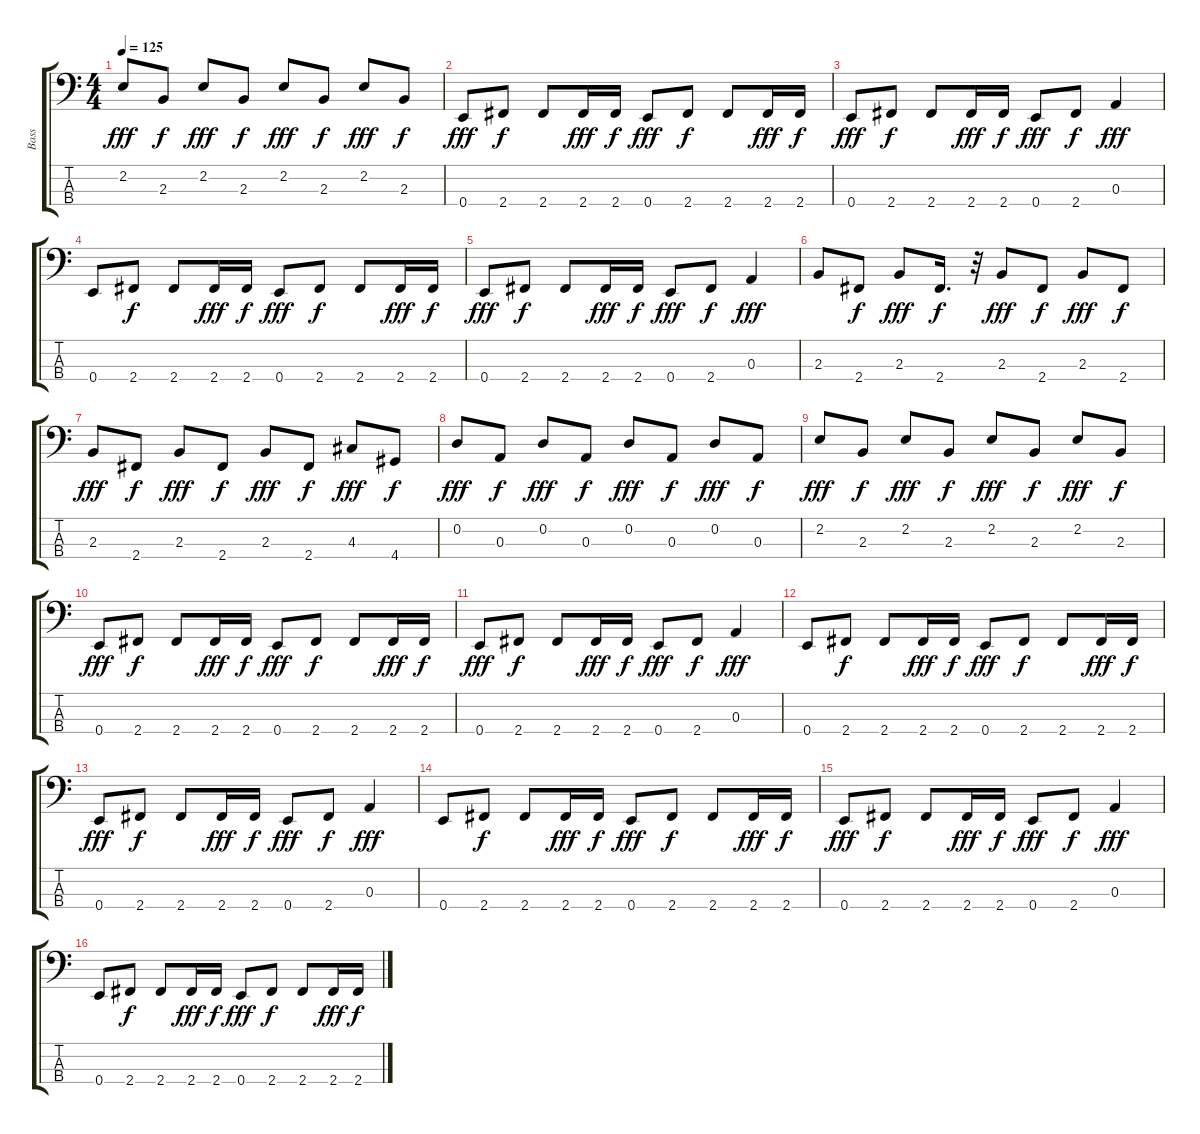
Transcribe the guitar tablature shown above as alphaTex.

\track ("Bass" "Bass") {instrument electricbasspick}
\staff {score tabs}
\tuning (G2 D2 A1 E1) {hide}
\ts (4 4)
\tempo 125
\clef f4
\ks c
2.2.8{dy fff} 2.3.8{dy f} 2.2.8{dy fff} 2.3.8{dy f} 2.2.8{dy fff} 2.3.8{dy f} 2.2.8{dy fff} 2.3.8{dy f} |
0.4.8{dy fff} 2.4.8{dy f} 2.4.8 2.4.16{dy fff} 2.4.16{dy f} 0.4.8{dy fff} 2.4.8{dy f} 2.4.8 2.4.16{dy fff} 2.4.16{dy f} |
0.4.8{dy fff} 2.4.8{dy f} 2.4.8 2.4.16{dy fff} 2.4.16{dy f} 0.4.8{dy fff} 2.4.8{dy f} 0.3.4{dy fff} |
0.4.8 2.4.8{dy f} 2.4.8 2.4.16{dy fff} 2.4.16{dy f} 0.4.8{dy fff} 2.4.8{dy f} 2.4.8 2.4.16{dy fff} 2.4.16{dy f} |
0.4.8{dy fff} 2.4.8{dy f} 2.4.8 2.4.16{dy fff} 2.4.16{dy f} 0.4.8{dy fff} 2.4.8{dy f} 0.3.4{dy fff} |
2.3.8 2.4.8{dy f} 2.3.8{dy fff} 2.4.16{d dy f} r.32 2.3.8{dy fff} 2.4.8{dy f} 2.3.8{dy fff} 2.4.8{dy f} |
2.3.8{dy fff} 2.4.8{dy f} 2.3.8{dy fff} 2.4.8{dy f} 2.3.8{dy fff} 2.4.8{dy f} 4.3.8{dy fff} 4.4.8{dy f} |
0.2.8{dy fff} 0.3.8{dy f} 0.2.8{dy fff} 0.3.8{dy f} 0.2.8{dy fff} 0.3.8{dy f} 0.2.8{dy fff} 0.3.8{dy f} |
2.2.8{dy fff} 2.3.8{dy f} 2.2.8{dy fff} 2.3.8{dy f} 2.2.8{dy fff} 2.3.8{dy f} 2.2.8{dy fff} 2.3.8{dy f} |
0.4.8{dy fff} 2.4.8{dy f} 2.4.8 2.4.16{dy fff} 2.4.16{dy f} 0.4.8{dy fff} 2.4.8{dy f} 2.4.8 2.4.16{dy fff} 2.4.16{dy f} |
0.4.8{dy fff} 2.4.8{dy f} 2.4.8 2.4.16{dy fff} 2.4.16{dy f} 0.4.8{dy fff} 2.4.8{dy f} 0.3.4{dy fff} |
0.4.8 2.4.8{dy f} 2.4.8 2.4.16{dy fff} 2.4.16{dy f} 0.4.8{dy fff} 2.4.8{dy f} 2.4.8 2.4.16{dy fff} 2.4.16{dy f} |
0.4.8{dy fff} 2.4.8{dy f} 2.4.8 2.4.16{dy fff} 2.4.16{dy f} 0.4.8{dy fff} 2.4.8{dy f} 0.3.4{dy fff} |
0.4.8 2.4.8{dy f} 2.4.8 2.4.16{dy fff} 2.4.16{dy f} 0.4.8{dy fff} 2.4.8{dy f} 2.4.8 2.4.16{dy fff} 2.4.16{dy f} |
0.4.8{dy fff} 2.4.8{dy f} 2.4.8 2.4.16{dy fff} 2.4.16{dy f} 0.4.8{dy fff} 2.4.8{dy f} 0.3.4{dy fff} |
0.4.8 2.4.8{dy f} 2.4.8 2.4.16{dy fff} 2.4.16{dy f} 0.4.8{dy fff} 2.4.8{dy f} 2.4.8 2.4.16{dy fff} 2.4.16{dy f}
